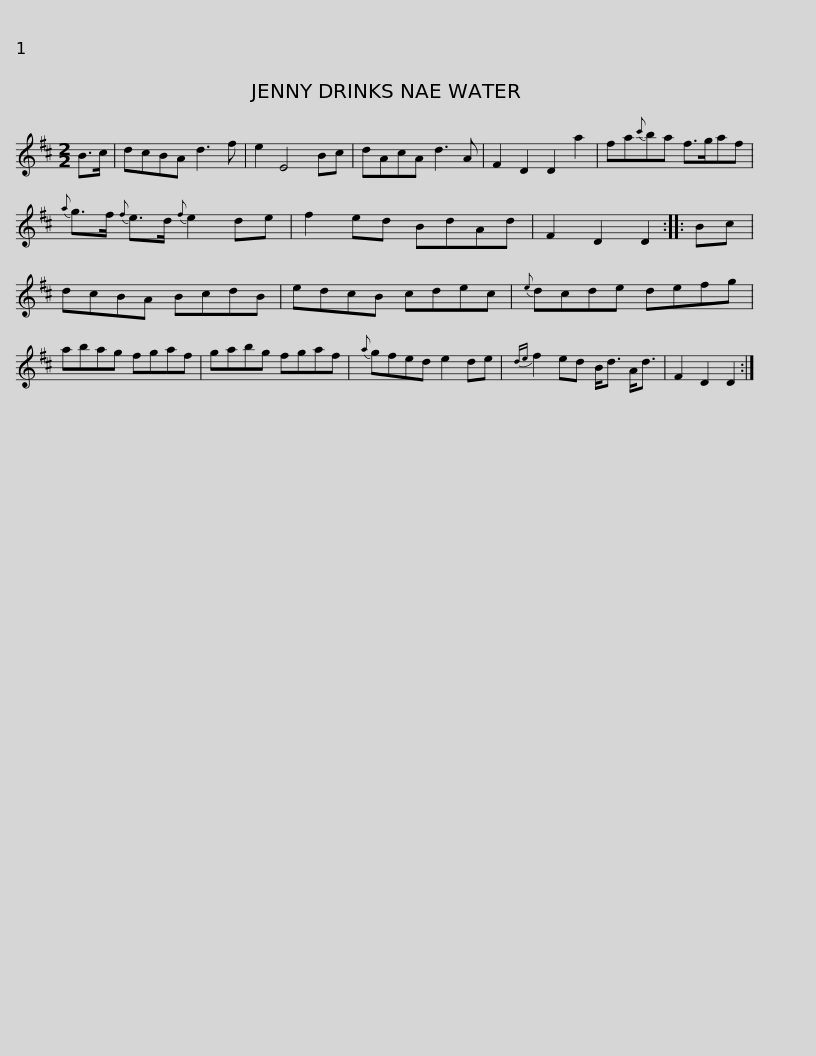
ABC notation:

X:1
L:1/8
M:2/2
I:linebreak $
K:D
V:1 treble
V:1
 B>c | dcBA d3 f | e2 E4 Bc | dAcA d3 A | F2 D2 D2 a2 | %5
 fa{c'}ba f>gaf |${a} g>f{f} e>d{f} e2 de | f2 ed BdAd | F2 D2 D2 :: Bc | %10
 dcBA BcdB | edcB cdec |${e} dcde defg | abag fgaf | gabg fgaf | %15
{a} gfed e2 de |{de} f2 ed B<d A<d |$ F2 D2 D2 :| %18
